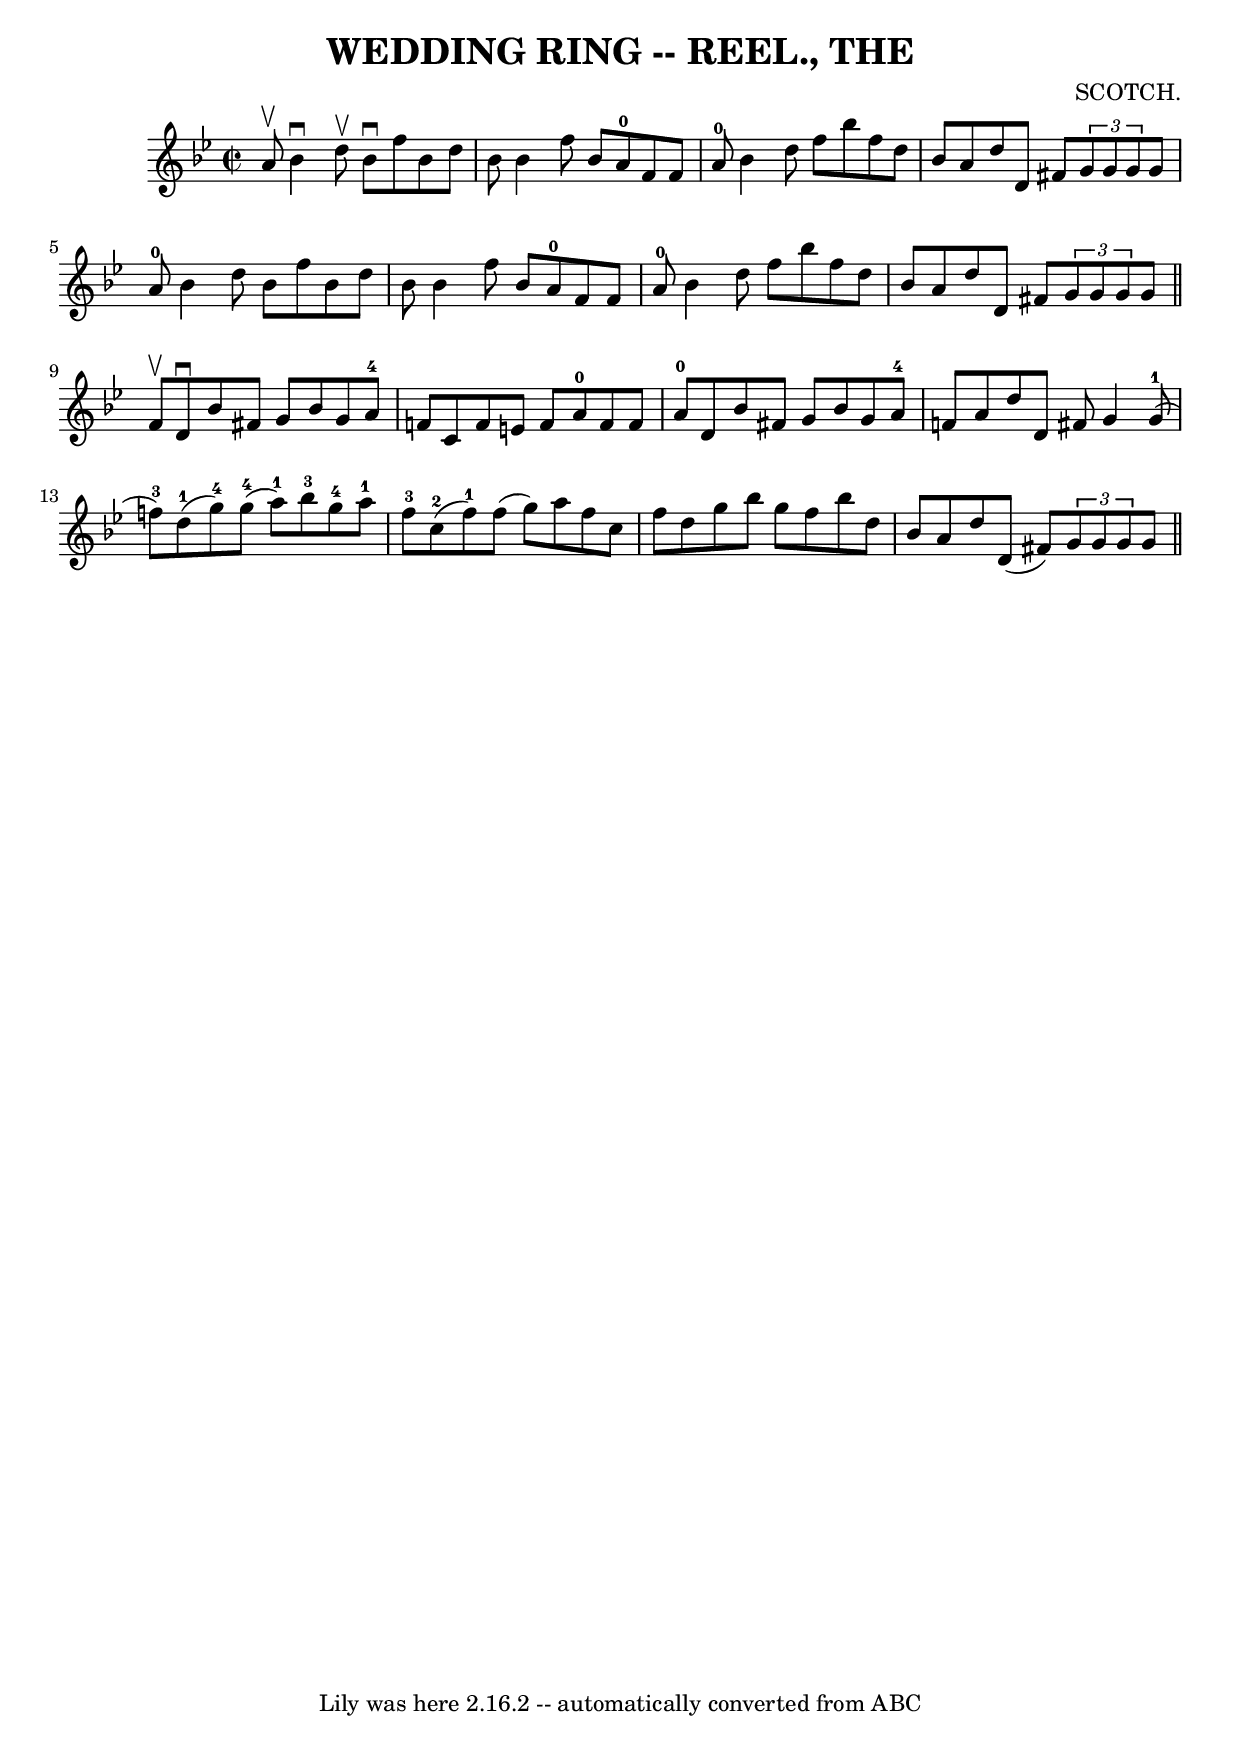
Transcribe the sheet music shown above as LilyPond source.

\version "2.7.40"
\include "Mammoth.ily"
\header {
	%% book = "Coles"
	composer = "SCOTCH."
	crossRefNumber = "2"
	footnotes = ""
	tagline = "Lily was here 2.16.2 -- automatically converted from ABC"
	title = "WEDDING RING -- REEL., THE"
}
voicedefault =  {


\override Staff.TimeSignature #'style = #'C
 \time 2/2 \key bes \major a'8^\upbow |
 bes'4^\downbow d''8 
^\upbow bes'8^\downbow f''8 bes'8 d''8 bes'8  |
 bes'4    
f''8 bes'8 a'8-0 f'8 f'8 a'8-0 |
 bes'4 d''8   
 f''8 bes''8 f''8 d''8 bes'8  |
 a'8 d''8 d'8    
fis'8    \times 2/3 { g'8 g'8 g'8  } g'8 a'8-0 |
     
bes'4 d''8 bes'8 f''8 bes'8 d''8 bes'8  |
 bes'4    
f''8 bes'8 a'8-0 f'8 f'8 a'8-0 |
 bes'4 d''8   
 f''8 bes''8 f''8 d''8 bes'8  |
 a'8 d''8 d'8    
fis'8    \times 2/3 { g'8 g'8 g'8  } g'8  \bar "||" f'8^\upbow 
|
 d'8^\downbow bes'8 fis'8 g'8 bes'8 g'8 a'8-4   
f'!8  |
 c'8 f'8 e'8 f'8 a'8-0 f'8 f'8 a'8 
-0 |
 d'8 bes'8 fis'8 g'8 bes'8 g'8 a'8-4 f'!8 
 |
 a'8 d''8 d'8 fis'8 g'4 g'8-1(f''!8-3) 
|
 d''8-1(g''8-4) g''8-4(a''8-1)     
bes''8-3 g''8-4 a''8-1 f''8-3 |
 c''8-2(f''8 
-1) f''8 (g''8) a''8 f''8 c''8 f''8  |
 d''8    
g''8 bes''8 g''8 f''8 bes''8 d''8 bes'8  |
 a'8    
d''8 d'8 (fis'8)   \times 2/3 { g'8 g'8 g'8  } g'8  
\bar "||"   
}

\score{
    <<

	\context Staff="default"
	{
	    \voicedefault 
	}

    >>
	\layout {
	}
	\midi {}
}
